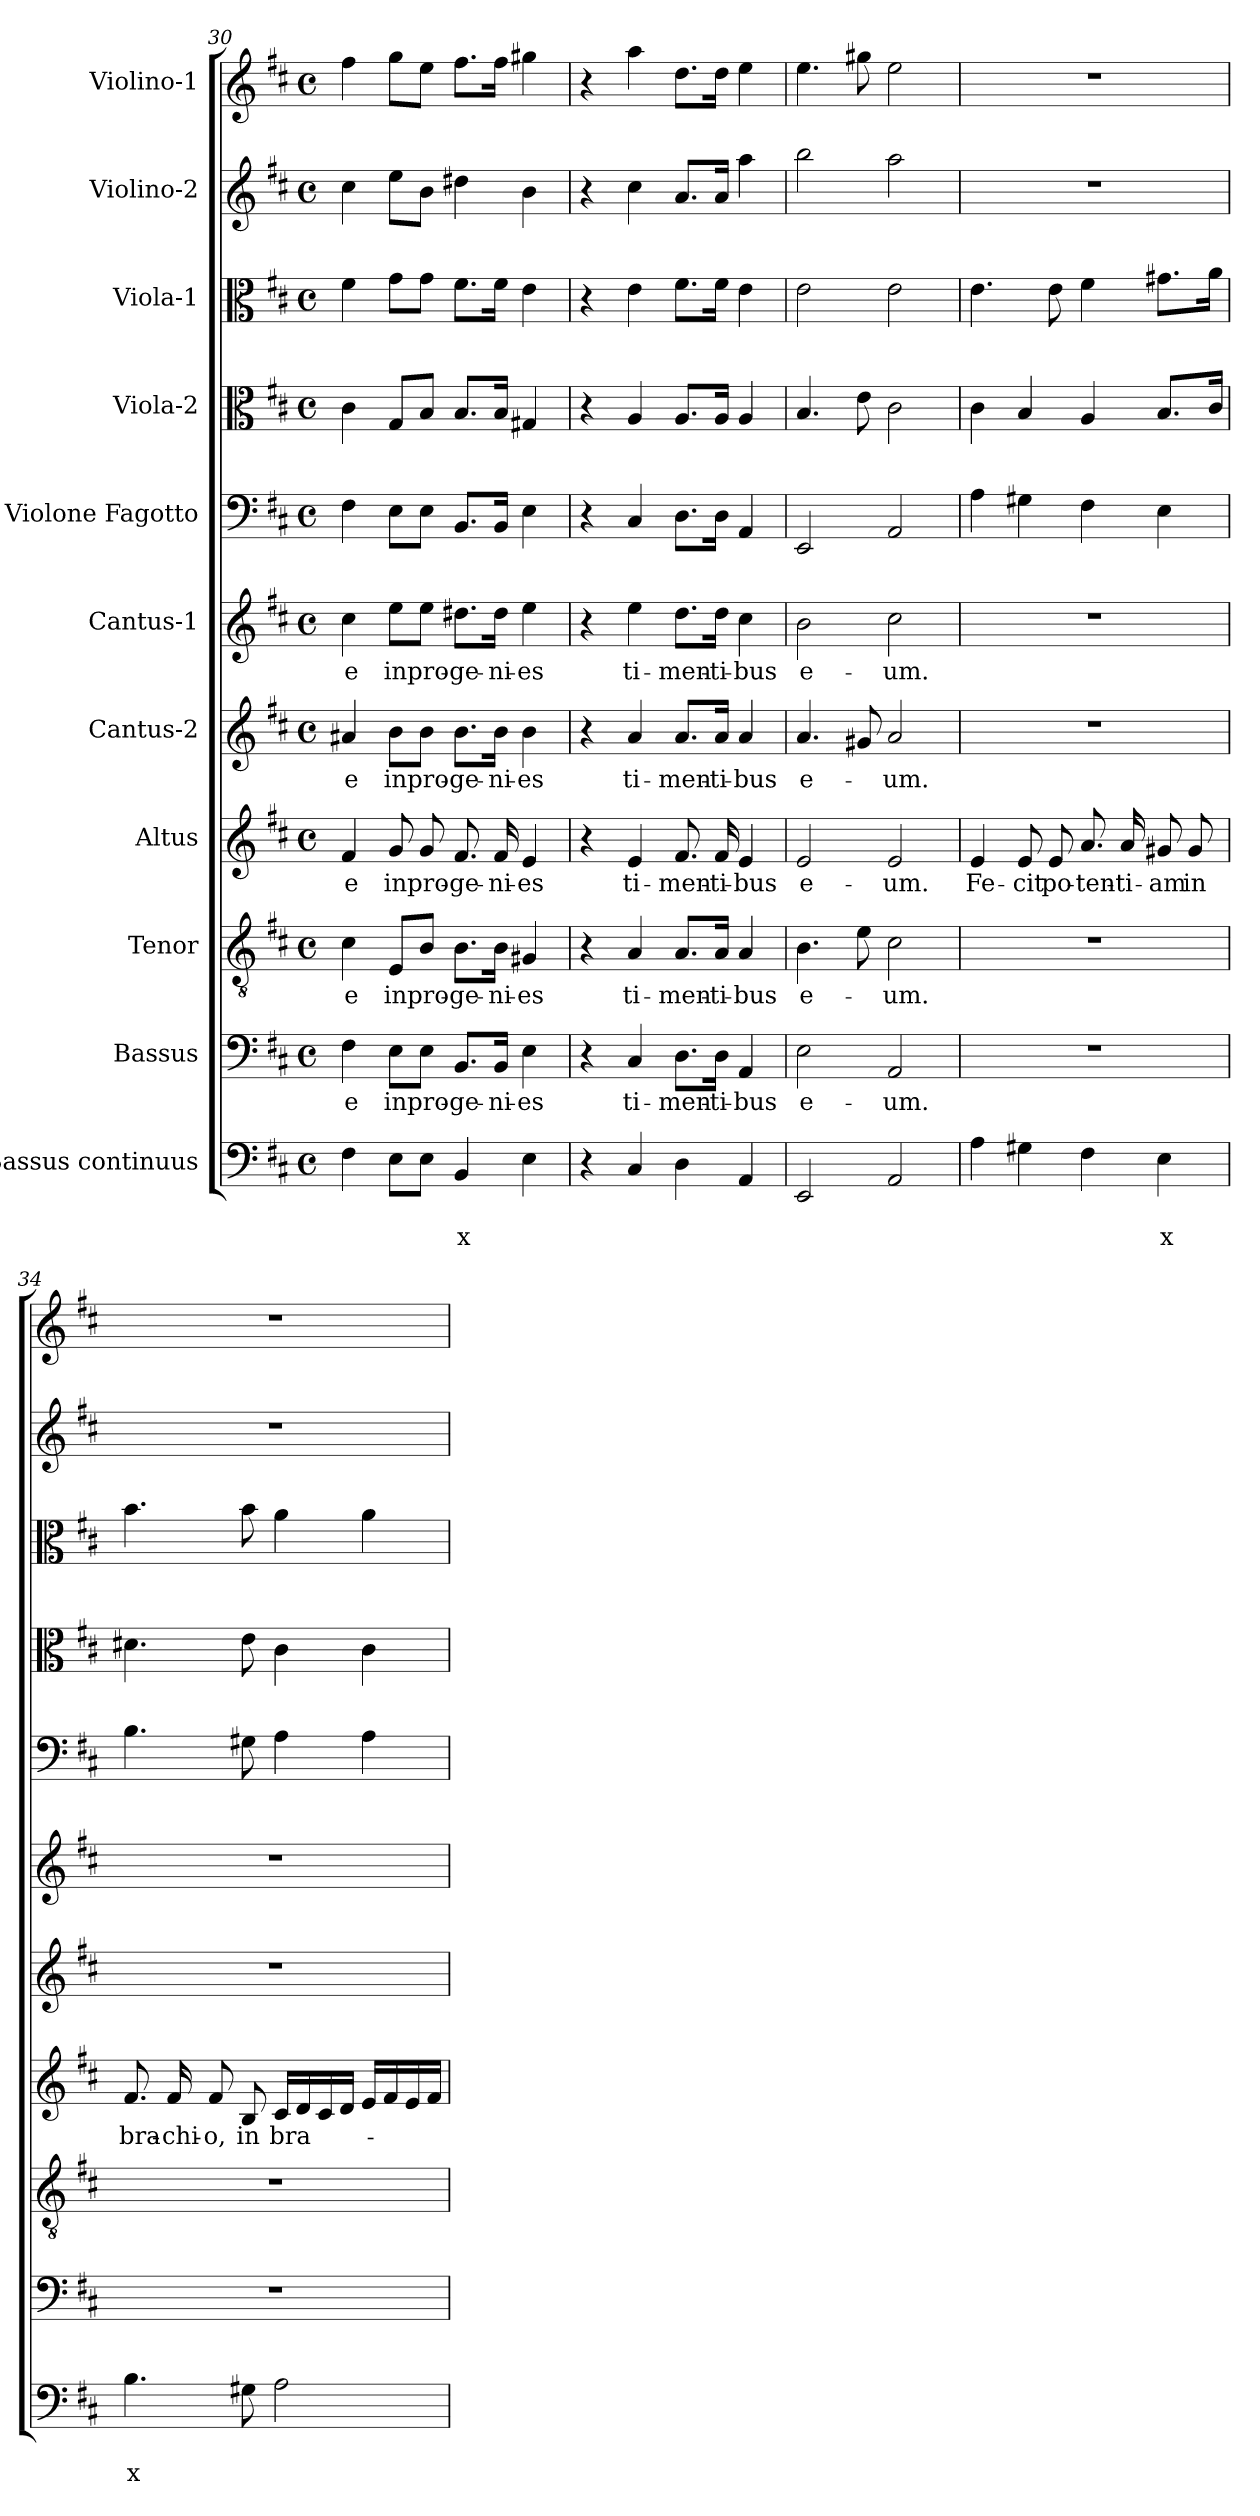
**kern	**text	**text	**kern	**text	**kern	**text	**kern	**text	**kern	**text	**kern	**text	**kern	**kern	**kern	**kern	**kern
*part11	*part11	*part11	*part10	*part10	*part9	*part9	*part8	*part8	*part7	*part7	*part6	*part6	*part5	*part4	*part3	*part2	*part1
*staff11	*staff11	*staff11	*staff10	*staff10	*staff9	*staff9	*staff8	*staff8	*staff7	*staff7	*staff6	*staff6	*staff5	*staff4	*staff3	*staff2	*staff1
*I"Bassus continuus	*	*	*I"Bassus	*	*I"Tenor	*	*I"Altus	*	*I"Cantus-2	*	*I"Cantus-1	*	*I"Violone Fagotto	*I"Viola-2	*I"Viola-1	*I"Violino-2	*I"Violino-1
*clefF4	*	*	*clefF4	*	*clefGv2	*	*clefG2	*	*clefG2	*	*clefG2	*	*clefF4	*clefC3	*clefC3	*clefG2	*clefG2
*k[f#c#]	*	*	*k[f#c#]	*	*k[f#c#]	*	*k[f#c#]	*	*k[f#c#]	*	*k[f#c#]	*	*k[f#c#]	*k[f#c#]	*k[f#c#]	*k[f#c#]	*k[f#c#]
*D:	*	*	*D:	*	*D:	*	*D:	*	*D:	*	*D:	*	*D:	*D:	*D:	*D:	*D:
*M4/4	*	*	*M4/4	*	*M4/4	*	*M4/4	*	*M4/4	*	*M4/4	*	*M4/4	*M4/4	*M4/4	*M4/4	*M4/4
*met(c)	*	*	*met(c)	*	*met(c)	*	*met(c)	*	*met(c)	*	*met(c)	*	*met(c)	*met(c)	*met(c)	*met(c)	*met(c)
=30	=30	=30	=30	=30	=30	=30	=30	=30	=30	=30	=30	=30	=30	=30	=30	=30	=30
!	!	!	!	!LO:LY:b	!	!LO:LY:b	!	!LO:LY:b	!	!LO:LY:b	!	!LO:LY:b	!	!	!	!	!
4F#\	.	.	4F#\	-e	4c#\	-e	4f#/	-e	4a#X/	-e	4cc#\	-e	4F#\	4c#\	4f#\	4cc#\	4ff#\
!	!	!	!	!LO:LY:b	!	!LO:LY:b	!	!LO:LY:b	!	!LO:LY:b	!	!LO:LY:b	!	!	!	!	!
8E\L	.	.	8E\L	in	8E/L	in	8g/	in	8b\L	in	8ee\L	in	8E\L	8G/L	8g\L	8ee\L	8gg\L
!	!	!	!	!LO:LY:b	!	!LO:LY:b	!	!LO:LY:b	!	!LO:LY:b	!	!LO:LY:b	!	!	!	!	!
8E\J	.	.	8E\J	pro-	8B/J	pro-	8g/	pro-	8b\J	pro-	8ee\J	pro-	8E\J	8B/J	8g\J	8b\J	8ee\J
!	!	!LO:LY:b	!	!LO:LY:b	!	!LO:LY:b	!	!LO:LY:b	!	!LO:LY:b	!	!LO:LY:b	!	!	!	!	!
4BB/	.	x	8.BB/L	-ge-	8.B\L	-ge-	8.f#/	-ge-	8.b\L	-ge-	8.dd#X\L	-ge-	8.BB/L	8.B/L	8.f#\L	4dd#X\	8.ff#\L
!	!	!	!	!LO:LY:b	!	!LO:LY:b	!	!LO:LY:b	!	!LO:LY:b	!	!LO:LY:b	!	!	!	!	!
.	.	.	16BB/Jk	-ni-	16B\Jk	-ni-	16f#/	-ni-	16b\Jk	-ni-	16dd#\Jk	-ni-	16BB/Jk	16B/Jk	16f#\Jk	.	16ff#\Jk
!	!	!	!	!LO:LY:b	!	!LO:LY:b	!	!LO:LY:b	!	!LO:LY:b	!	!LO:LY:b	!	!	!	!	!
4E\	.	.	4E\	-es	4G#X/	-es	4e/	-es	4b\	-es	4ee\	-es	4E\	4G#X/	4e\	4b\	4gg#X\
=31	=31	=31	=31	=31	=31	=31	=31	=31	=31	=31	=31	=31	=31	=31	=31	=31	=31
4r	.	.	4r	.	4r	.	4r	.	4r	.	4r	.	4r	4r	4r	4r	4r
!	!	!	!	!LO:LY:b	!	!LO:LY:b	!	!LO:LY:b	!	!LO:LY:b	!	!LO:LY:b	!	!	!	!	!
4C#/	.	.	4C#/	ti-	4A/	ti-	4e/	ti-	4a/	ti-	4ee\	ti-	4C#/	4A/	4e\	4cc#\	4aa\
!	!	!	!	!LO:LY:b	!	!LO:LY:b	!	!LO:LY:b	!	!LO:LY:b	!	!LO:LY:b	!	!	!	!	!
4D\	.	.	8.D\L	-men-	8.A/L	-men-	8.f#/	-men-	8.a/L	-men-	8.dd\L	-men-	8.D\L	8.A/L	8.f#\L	8.a/L	8.dd\L
!	!	!	!	!LO:LY:b	!	!LO:LY:b	!	!LO:LY:b	!	!LO:LY:b	!	!LO:LY:b	!	!	!	!	!
.	.	.	16D\Jk	-ti-	16A/Jk	-ti-	16f#/	-ti-	16a/Jk	-ti-	16dd\Jk	-ti-	16D\Jk	16A/Jk	16f#\Jk	16a/Jk	16dd\Jk
!	!	!	!	!LO:LY:b	!	!LO:LY:b	!	!LO:LY:b	!	!LO:LY:b	!	!LO:LY:b	!	!	!	!	!
4AA/	.	.	4AA/	-bus	4A/	-bus	4e/	-bus	4a/	-bus	4cc#\	-bus	4AA/	4A/	4e\	4aa\	4ee\
!!LO:PB:g=z
=32	=32	=32	=32	=32	=32	=32	=32	=32	=32	=32	=32	=32	=32	=32	=32	=32	=32
!	!	!	!	!LO:LY:b	!	!LO:LY:b	!	!LO:LY:b	!	!LO:LY:b	!	!LO:LY:b	!	!	!	!	!
2EE/	.	.	2E\	e-	4.B\	e-	2e/	e-	4.a/	e-	2b\	e-	2EE/	4.B/	2e\	2bb\	4.ee\
.	.	.	.	.	8e\	.	.	.	8g#X/	.	.	.	.	8e\	.	.	8gg#X\
!	!	!	!	!LO:LY:b	!	!LO:LY:b	!	!LO:LY:b	!	!LO:LY:b	!	!LO:LY:b	!	!	!	!	!
2AA/	.	.	2AA/	-um.	2c#\	-um.	2e/	-um.	2a/	-um.	2cc#\	-um.	2AA/	2c#\	2e\	2aa\	2ee\
=33	=33	=33	=33	=33	=33	=33	=33	=33	=33	=33	=33	=33	=33	=33	=33	=33	=33
!	!	!	!	!	!	!	!	!LO:LY:b	!	!	!	!	!	!	!	!	!
4A\	.	.	1r	.	1r	.	4e/	Fe-	1r	.	1r	.	4A\	4c#\	4.e\	1r	1r
!	!	!	!	!	!	!	!	!LO:LY:b	!	!	!	!	!	!	!	!	!
4G#X\	.	.	.	.	.	.	8e/	-cit	.	.	.	.	4G#X\	4B/	.	.	.
!	!	!	!	!	!	!	!	!LO:LY:b	!	!	!	!	!	!	!	!	!
.	.	.	.	.	.	.	8e/	po-	.	.	.	.	.	.	8e\	.	.
!	!	!	!	!	!	!	!	!LO:LY:b	!	!	!	!	!	!	!	!	!
4F#\	.	.	.	.	.	.	8.a/	-ten-	.	.	.	.	4F#\	4A/	4f#\	.	.
!	!	!	!	!	!	!	!	!LO:LY:b	!	!	!	!	!	!	!	!	!
.	.	.	.	.	.	.	16a/	-ti-	.	.	.	.	.	.	.	.	.
!	!	!LO:LY:b	!	!	!	!	!	!LO:LY:b	!	!	!	!	!	!	!	!	!
4E\	.	x	.	.	.	.	8g#X/	-am	.	.	.	.	4E\	8.B/L	8.g#X\L	.	.
!	!	!	!	!	!	!	!	!LO:LY:b	!	!	!	!	!	!	!	!	!
.	.	.	.	.	.	.	8g#/	in	.	.	.	.	.	.	.	.	.
.	.	.	.	.	.	.	.	.	.	.	.	.	.	16c#/Jk	16a\Jk	.	.
=34	=34	=34	=34	=34	=34	=34	=34	=34	=34	=34	=34	=34	=34	=34	=34	=34	=34
!	!	!LO:LY:b	!	!	!	!	!	!LO:LY:b	!	!	!	!	!	!	!	!	!
4.B\	.	x	1r	.	1r	.	8.f#/	bra-	1r	.	1r	.	4.B\	4.d#X\	4.b\	1r	1r
!	!	!	!	!	!	!	!	!LO:LY:b	!	!	!	!	!	!	!	!	!
.	.	.	.	.	.	.	16f#/	-chi-	.	.	.	.	.	.	.	.	.
!	!	!	!	!	!	!	!	!LO:LY:b	!	!	!	!	!	!	!	!	!
.	.	.	.	.	.	.	8f#/	-o,	.	.	.	.	.	.	.	.	.
!	!	!	!	!	!	!	!	!LO:LY:b	!	!	!	!	!	!	!	!	!
8G#X\	.	.	.	.	.	.	8B/	in	.	.	.	.	8G#X\	8e\	8b\	.	.
!	!	!	!	!	!	!	!	!LO:LY:b	!	!	!	!	!	!	!	!	!
2A\	.	.	.	.	.	.	16c#/LL	bra-	.	.	.	.	4A\	4c#\	4a\	.	.
.	.	.	.	.	.	.	16d/	.	.	.	.	.	.	.	.	.	.
.	.	.	.	.	.	.	16c#/	.	.	.	.	.	.	.	.	.	.
.	.	.	.	.	.	.	16d/JJ	.	.	.	.	.	.	.	.	.	.
.	.	.	.	.	.	.	16e/LL	.	.	.	.	.	4A\	4c#\	4a\	.	.
.	.	.	.	.	.	.	16f#/	.	.	.	.	.	.	.	.	.	.
.	.	.	.	.	.	.	16e/	.	.	.	.	.	.	.	.	.	.
.	.	.	.	.	.	.	16f#/JJ	.	.	.	.	.	.	.	.	.	.
=	=	=	=	=	=	=	=	=	=	=	=	=	=	=	=	=	=
*-	*-	*-	*-	*-	*-	*-	*-	*-	*-	*-	*-	*-	*-	*-	*-	*-	*-
